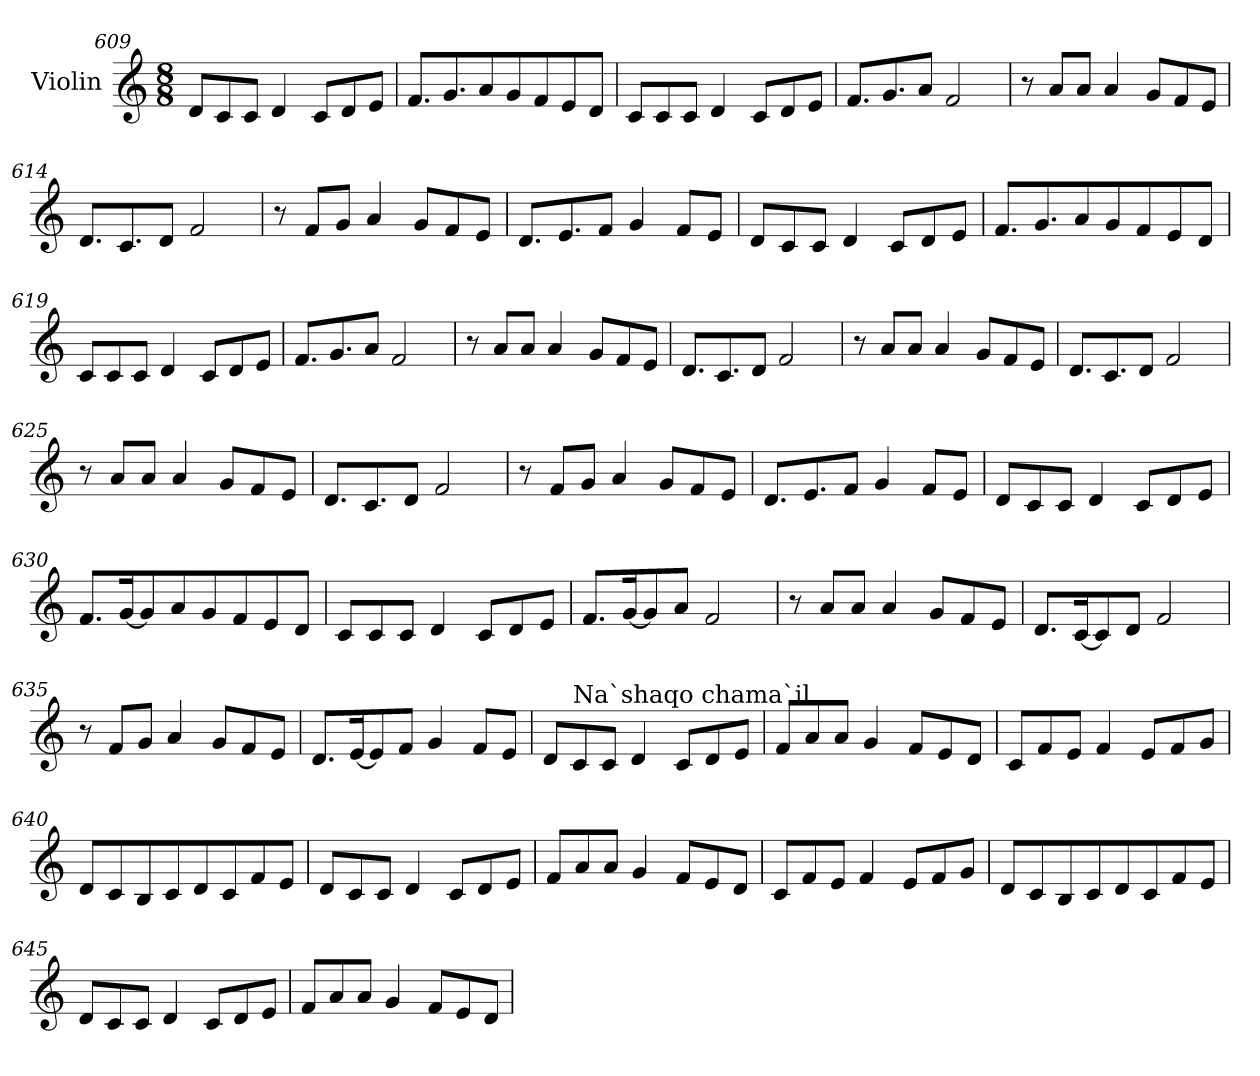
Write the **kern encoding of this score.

**kern
*part1
*staff1
*I"Violin
!!LO:LB:g=z
*clefG2
*k[]
*C:
*M8/8
=609
8d/L
8c/
8c/J
4d/
8c/L
8d/
8e/J
=610
8.f/L
8.g/
8a/
8g/
8f/
8e/
8d/J
=611
8c/L
8c/
8c/J
4d/
8c/L
8d/
8e/J
=612
8.f/L
8.g/
8a/J
2f/
!!LO:LB:g=z
=613
8r
8a/L
8a/J
4a/
8g/L
8f/
8e/J
=614
8.d/L
8.c/
8d/J
2f/
=615
8r
8f/L
8g/J
4a/
8g/L
8f/
8e/J
=616
8.d/L
8.e/
8f/J
4g/
8f/L
8e/J
!!LO:PB:g=z
=617
8d/L
8c/
8c/J
4d/
8c/L
8d/
8e/J
=618
8.f/L
8.g/
8a/
8g/
8f/
8e/
8d/J
=619
8c/L
8c/
8c/J
4d/
8c/L
8d/
8e/J
=620
8.f/L
8.g/
8a/J
2f/
!!LO:LB:g=z
=621
8r
8a/L
8a/J
4a/
8g/L
8f/
8e/J
=622
8.d/L
8.c/
8d/J
2f/
=623
8r
8a/L
8a/J
4a/
8g/L
8f/
8e/J
=624
8.d/L
8.c/
8d/J
2f/
=625
8r
8a/L
8a/J
4a/
8g/L
8f/
8e/J
!!LO:LB:g=z
=626
8.d/L
8.c/
8d/J
2f/
=627
8r
8f/L
8g/J
4a/
8g/L
8f/
8e/J
=628
8.d/L
8.e/
8f/J
4g/
8f/L
8e/J
=629
8d/L
8c/
8c/J
4d/
8c/L
8d/
8e/J
!!LO:LB:g=z
=630
8.f/L
[16g/K
8g/]
8a/
8g/
8f/
8e/
8d/J
=631
8c/L
8c/
8c/J
4d/
8c/L
8d/
8e/J
=632
8.f/L
[16g/K
8g/]
8a/J
2f/
=633
8r
8a/L
8a/J
4a/
8g/L
8f/
8e/J
!!LO:LB:g=z
=634
8.d/L
[16c/K
8c/]
8d/J
2f/
=635
8r
8f/L
8g/J
4a/
8g/L
8f/
8e/J
=636
8.d/L
[16e/K
8e/]
8f/J
4g/
8f/L
8e/J
=637
8d/L
!LO:TX:a:t=Na`shaqo chama`il
8c/
8c/J
4d/
8c/L
8d/
8e/J
!!LO:LB:g=z
=638
8f/L
8a/
8a/J
4g/
8f/L
8e/
8d/J
=639
8c/L
8f/
8e/J
4f/
8e/L
8f/
8g/J
=640
8d/L
8c/
8B/
8c/
8d/
8c/
8f/
8e/J
=641
8d/L
8c/
8c/J
4d/
8c/L
8d/
8e/J
!!LO:LB:g=z
=642
8f/L
8a/
8a/J
4g/
8f/L
8e/
8d/J
=643
8c/L
8f/
8e/J
4f/
8e/L
8f/
8g/J
=644
8d/L
8c/
8B/
8c/
8d/
8c/
8f/
8e/J
=645
8d/L
8c/
8c/J
4d/
8c/L
8d/
8e/J
!!LO:LB:g=z
=646
8f/L
8a/
8a/J
4g/
8f/L
8e/
8d/J
=
*-
